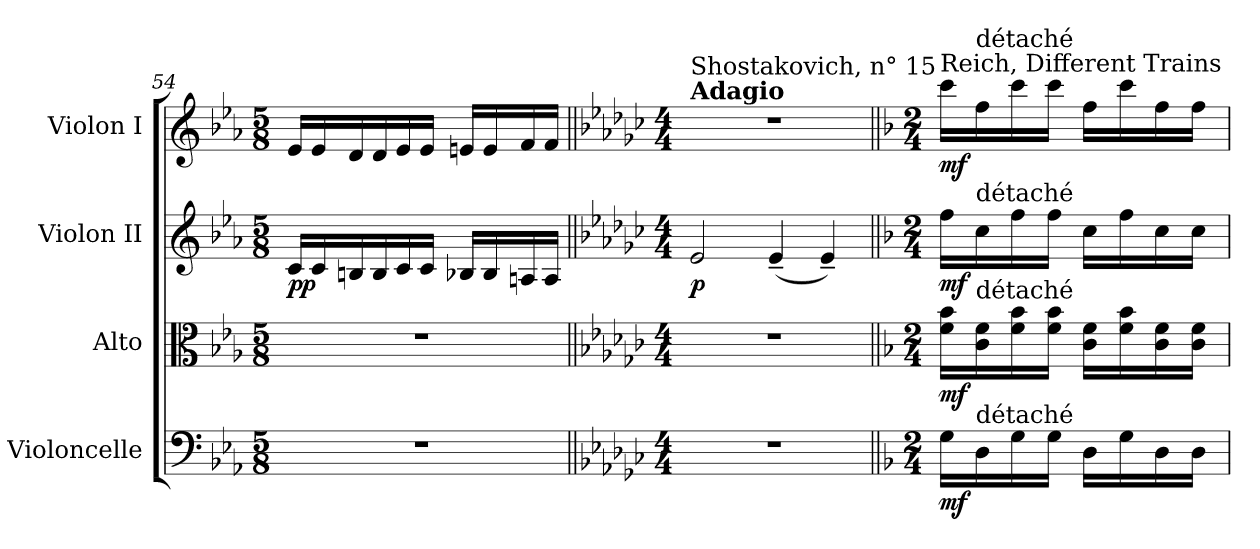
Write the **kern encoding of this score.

**kern	**dynam	**kern	**dynam	**kern	**dynam	**kern	**dynam
*part4	*part4	*part3	*part3	*part2	*part2	*part1	*part1
*staff4	*staff4	*staff3	*staff3	*staff2	*staff2	*staff1	*staff1
*I"Violoncelle	*	*I"Alto	*	*I"Violon II	*	*I"Violon I	*
*I'Vc.	*	*I'Alt.	*	*I'Vln. II	*	*I'Vln. I	*
*clefF4	*	*clefC3	*	*clefG2	*	*clefG2	*
*k[b-e-a-]	*	*k[b-e-a-]	*	*k[b-e-a-]	*	*k[b-e-a-]	*
*E-:	*	*E-:	*	*E-:	*	*E-:	*
*M5/8	*	*M5/8	*	*M5/8	*	*M5/8	*
=54	=54	=54	=54	=54	=54	=54	=54
!	!	!	!	!	!LO:DY:b	!	!
8%5r	.	8%5r	.	16c/LL	pp	16e-/LL	.
.	.	.	.	16c/	.	16e-/	.
.	.	.	.	16Bn/	.	16d/	.
.	.	.	.	16B/	.	16d/	.
.	.	.	.	16c/	.	16e-/	.
.	.	.	.	16c/JJ	.	16e-/JJ	.
.	.	.	.	16B-X/LL	.	16en/LL	.
.	.	.	.	16B-/	.	16e/	.
.	.	.	.	16An/	.	16f/	.
.	.	.	.	16A/JJ	.	16f/JJ	.
!!LO:PB:g=z
=55||	=55||	=55||	=55||	=55||	=55||	=55||	=55||
!!LO:REH:place=s1:a:t=29
*k[b-e-a-d-g-c-]	*	*k[b-e-a-d-g-c-]	*	*k[b-e-a-d-g-c-]	*	*k[b-e-a-d-g-c-]	*
*G-:	*	*G-:	*	*G-:	*	*G-:	*
*M4/4	*	*M4/4	*	*M4/4	*	*M4/4	*
*	*	*	*	*	*	*MM80	*
!	!	!	!	!	!	!LO:TX:a:B:t=Adagio	!
!	!	!	!	!	!	!LO:TX:a:t=Shostakovich, n° 15	!
!	!	!	!	!	!LO:DY:b	!	!
1r	.	1r	.	2e-/	p	1r	.
.	.	.	.	(4e-~</	.	.	.
.	.	.	.	4e-~</)	.	.	.
=56||	=56||	=56||	=56||	=56||	=56||	=56||	=56||
!!LO:REH:place=s1:a:t=30
*k[b-]	*	*k[b-]	*	*k[b-]	*	*k[b-]	*
*F:	*	*F:	*	*F:	*	*F:	*
*M2/4	*	*M2/4	*	*M2/4	*	*M2/4	*
*	*	*	*	*	*	*MM94	*
!	!	!	!	!	!	!LO:TX:a:t=Reich, Different Trains	!
!	!LO:DY:b	!	!LO:DY:b	!	!LO:DY:b	!	!LO:DY:b
16G>\LL	mf	16b-\> 16f\>LL	mf	16ff>\LL	mf	16ccc>\LL	mf
!	!	!	!	!	!	!LO:TX:a:t=détaché	!
!	!	!	!	!LO:TX:a:t=détaché	!	!	!
!	!	!LO:TX:a:t=détaché	!	!	!	!	!
!LO:TX:a:t=détaché	!	!	!	!	!	!	!
16D>\	.	16f\> 16c\>	.	16cc>\	.	16ff>\	.
16G>\	.	16b-\> 16f\>	.	16ff>\	.	16ccc>\	.
16G>\JJ	.	16b-\> 16f\>JJ	.	16ff>\JJ	.	16ccc>\JJ	.
16D>\LL	.	16f\> 16c\>LL	.	16cc>\LL	.	16ff>\LL	.
16G>\	.	16b-\> 16f\>	.	16ff>\	.	16ccc>\	.
16D>\	.	16f\> 16c\>	.	16cc>\	.	16ff>\	.
16D>\JJ	.	16f\> 16c\>JJ	.	16cc>\JJ	.	16ff>\JJ	.
=	=	=	=	=	=	=	=
*-	*-	*-	*-	*-	*-	*-	*-
